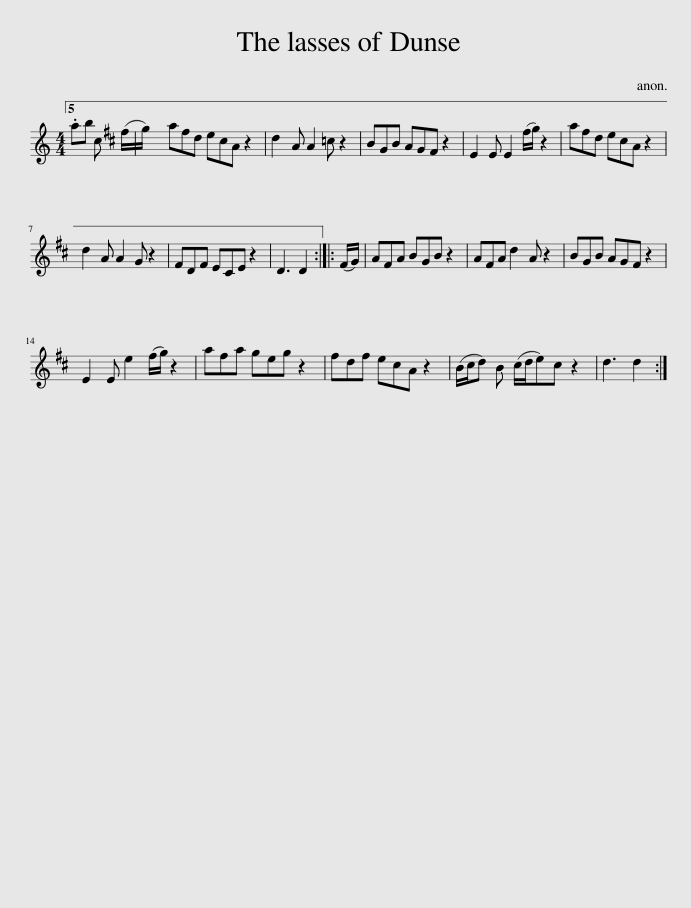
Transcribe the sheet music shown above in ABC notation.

X:1
L:1/8
M:4/4
I:linebreak $
K:C
V:1 treble
V:1
 .ab c (^f/g/) | a^fd e^cA z2 | d2 A A2 =c z2 | BGB AG^F z2 | E2 E E2 (^f/g/) z2 | %5
 a^fd e^cA z2 |$ d2 A A2 G z2 | ^FDF E^CE z2 | D3 D2 :: (^F/G/) | %10
 A^FA BGB z2 | A^FA d2 A z2 | BGB AG^F z2 |$ E2 E e2 (^f/g/) z2 | a^fa geg z2 | %15
 ^fdf e^cA z2 | (B/^c/d) B (c/d/e)c z2 | d3 d2 :| %18
